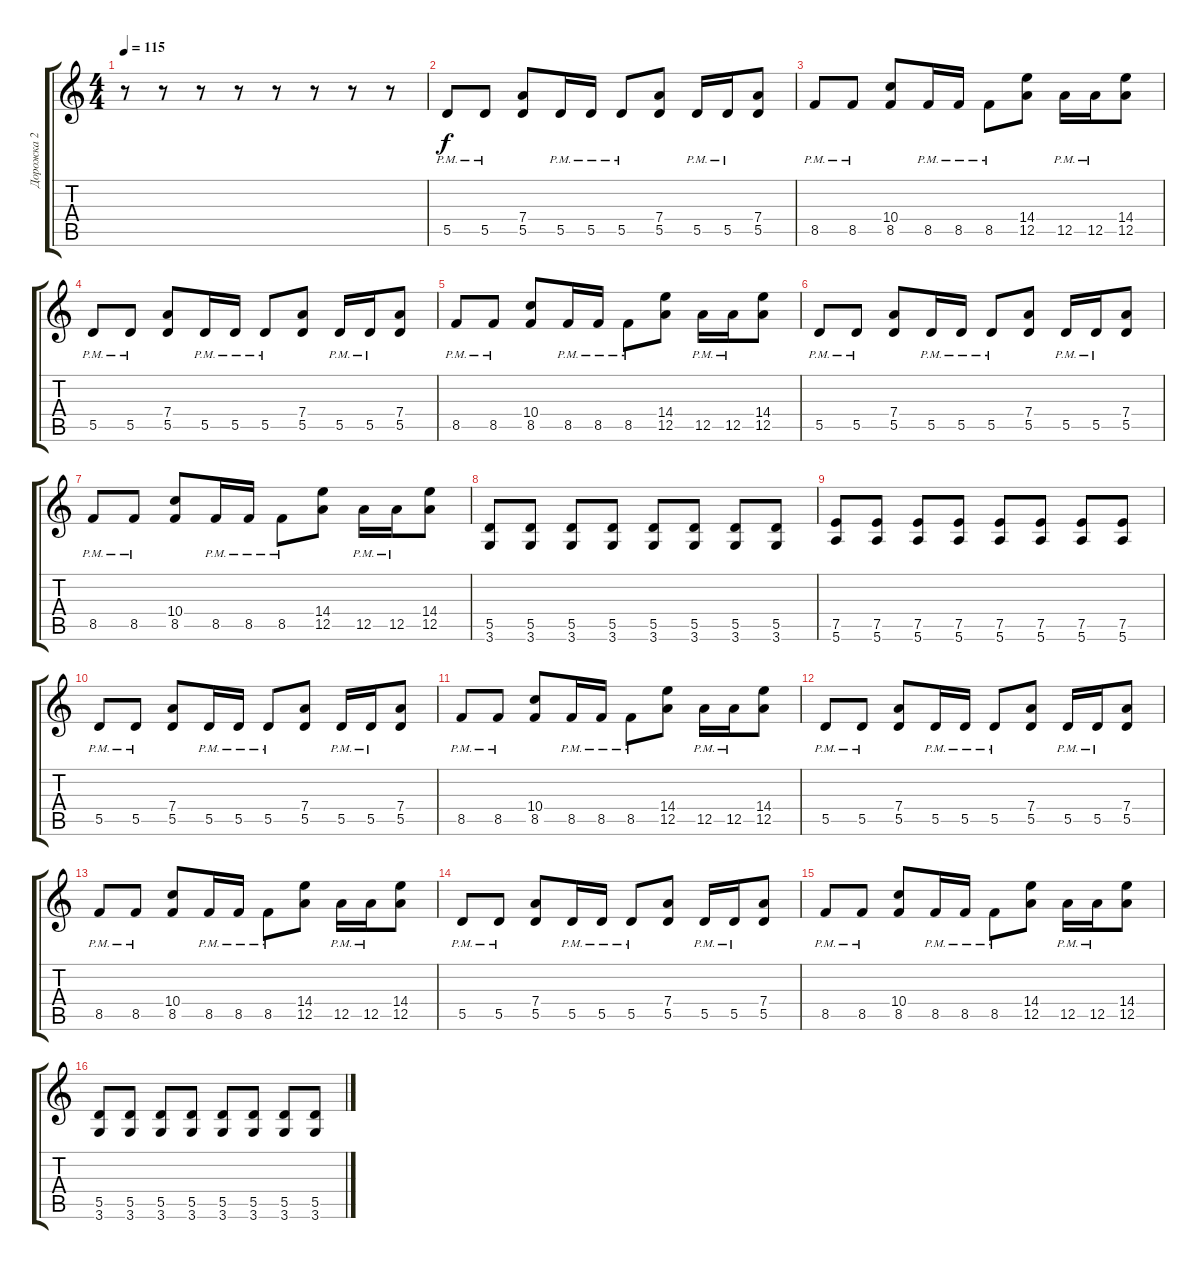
\track ("Дорожка 2" "Дорожка 2") {instrument distortionguitar}
\staff {score tabs}
\tuning (E4 B3 G3 D3 A2 E2) {hide}
\ts (4 4)
\tempo 115
\clef g2
\ks c
r.8{dy f} r.8 r.8 r.8 r.8 r.8 r.8 r.8 |
5.5{pm}.8 5.5{pm}.8 (7.4 5.5).8 5.5{pm}.16 5.5{pm}.16 5.5{pm}.8 (7.4 5.5).8 5.5{pm}.16 5.5{pm}.16 (7.4 5.5).8 |
8.5{pm}.8 8.5{pm}.8 (10.4 8.5).8 8.5{pm}.16 8.5{pm}.16 8.5{pm}.8 (14.4 12.5).8 12.5{pm}.16 12.5{pm}.16 (14.4 12.5).8 |
5.5{pm}.8 5.5{pm}.8 (7.4 5.5).8 5.5{pm}.16 5.5{pm}.16 5.5{pm}.8 (7.4 5.5).8 5.5{pm}.16 5.5{pm}.16 (7.4 5.5).8 |
8.5{pm}.8 8.5{pm}.8 (10.4 8.5).8 8.5{pm}.16 8.5{pm}.16 8.5{pm}.8 (14.4 12.5).8 12.5{pm}.16 12.5{pm}.16 (14.4 12.5).8 |
5.5{pm}.8 5.5{pm}.8 (7.4 5.5).8 5.5{pm}.16 5.5{pm}.16 5.5{pm}.8 (7.4 5.5).8 5.5{pm}.16 5.5{pm}.16 (7.4 5.5).8 |
8.5{pm}.8 8.5{pm}.8 (10.4 8.5).8 8.5{pm}.16 8.5{pm}.16 8.5{pm}.8 (14.4 12.5).8 12.5{pm}.16 12.5{pm}.16 (14.4 12.5).8 |
(5.5 3.6).8 (5.5 3.6).8 (5.5 3.6).8 (5.5 3.6).8 (5.5 3.6).8 (5.5 3.6).8 (5.5 3.6).8 (5.5 3.6).8 |
(7.5 5.6).8 (7.5 5.6).8 (7.5 5.6).8 (7.5 5.6).8 (7.5 5.6).8 (7.5 5.6).8 (7.5 5.6).8 (7.5 5.6).8 |
5.5{pm}.8 5.5{pm}.8 (7.4 5.5).8 5.5{pm}.16 5.5{pm}.16 5.5{pm}.8 (7.4 5.5).8 5.5{pm}.16 5.5{pm}.16 (7.4 5.5).8 |
8.5{pm}.8 8.5{pm}.8 (10.4 8.5).8 8.5{pm}.16 8.5{pm}.16 8.5{pm}.8 (14.4 12.5).8 12.5{pm}.16 12.5{pm}.16 (14.4 12.5).8 |
5.5{pm}.8 5.5{pm}.8 (7.4 5.5).8 5.5{pm}.16 5.5{pm}.16 5.5{pm}.8 (7.4 5.5).8 5.5{pm}.16 5.5{pm}.16 (7.4 5.5).8 |
8.5{pm}.8 8.5{pm}.8 (10.4 8.5).8 8.5{pm}.16 8.5{pm}.16 8.5{pm}.8 (14.4 12.5).8 12.5{pm}.16 12.5{pm}.16 (14.4 12.5).8 |
5.5{pm}.8 5.5{pm}.8 (7.4 5.5).8 5.5{pm}.16 5.5{pm}.16 5.5{pm}.8 (7.4 5.5).8 5.5{pm}.16 5.5{pm}.16 (7.4 5.5).8 |
8.5{pm}.8 8.5{pm}.8 (10.4 8.5).8 8.5{pm}.16 8.5{pm}.16 8.5{pm}.8 (14.4 12.5).8 12.5{pm}.16 12.5{pm}.16 (14.4 12.5).8 |
(5.5 3.6).8 (5.5 3.6).8 (5.5 3.6).8 (5.5 3.6).8 (5.5 3.6).8 (5.5 3.6).8 (5.5 3.6).8 (5.5 3.6).8
